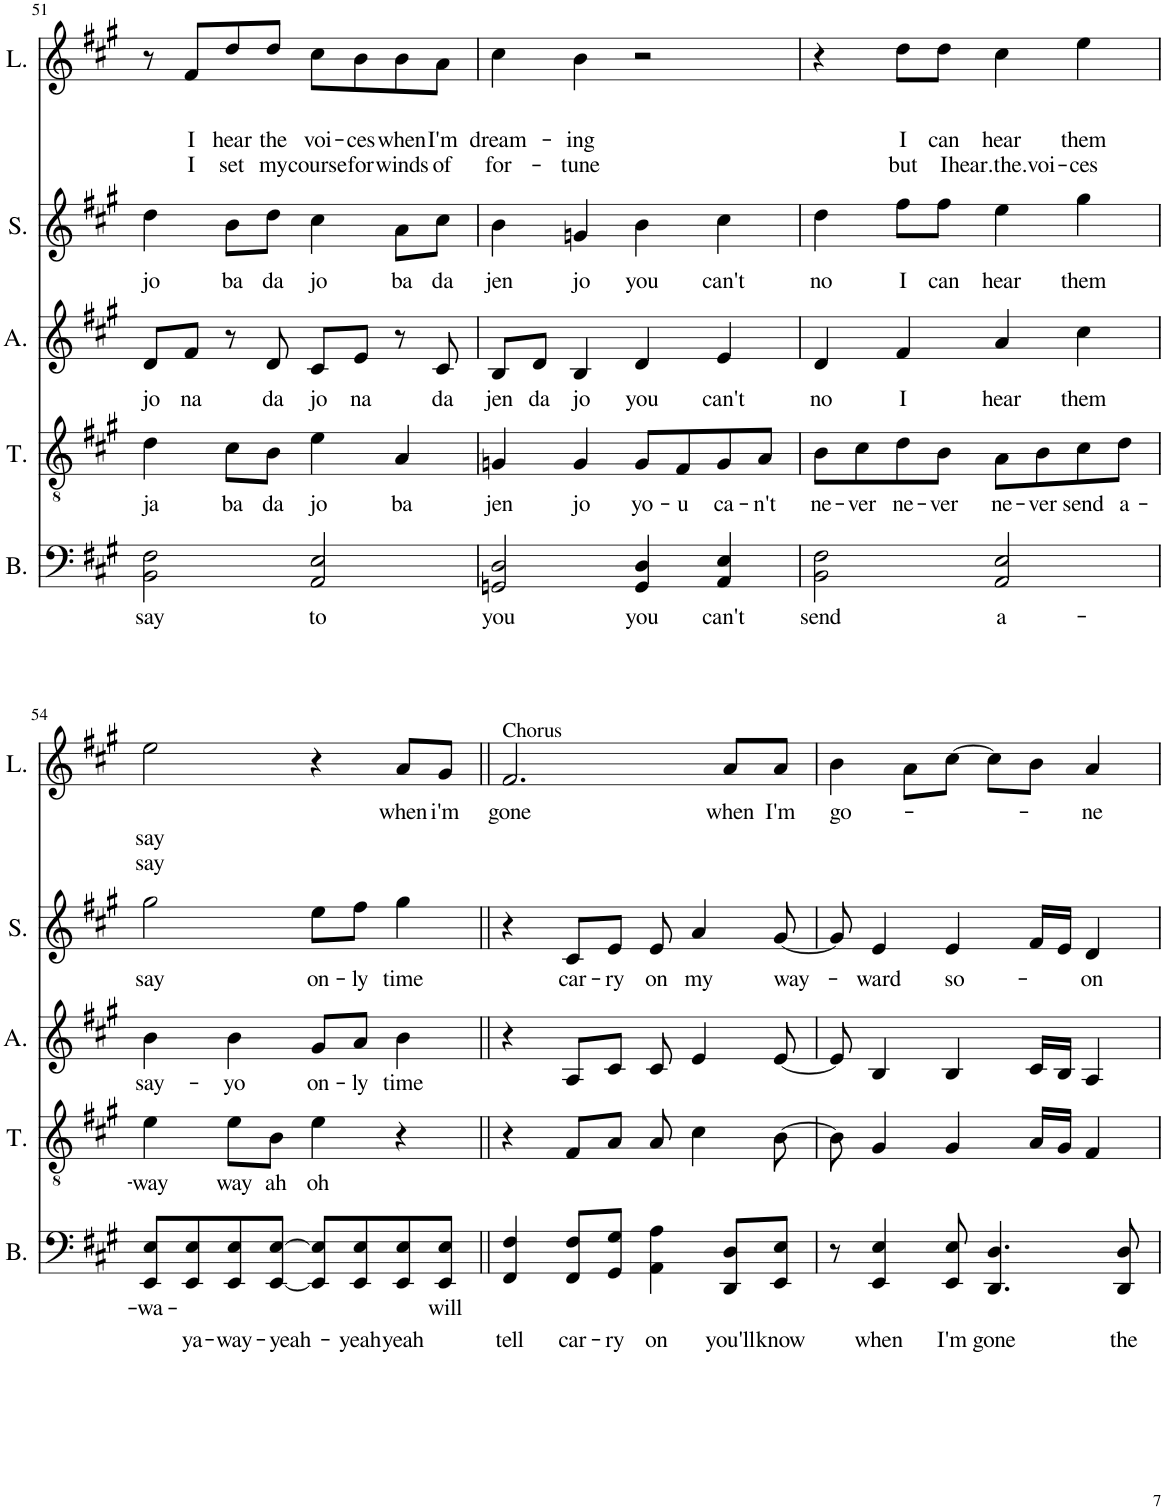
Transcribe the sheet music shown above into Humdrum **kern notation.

**kern	**text	**kern	**text	**kern	**text	**kern	**text	**kern	**text	**text	**text
*part5	*part5	*part4	*part4	*part3	*part3	*part2	*part2	*part1	*part1	*part1	*part1
*staff5	*staff5	*staff4	*staff4	*staff3	*staff3	*staff2	*staff2	*staff1	*staff1	*staff1	*staff1
*I"Ba$$	*	*I"Tenor	*	*I"Alto	*	*I"Soprano	*	*I"Lead	*	*	*
*I'B.	*	*I'T.	*	*I'A.	*	*I'S.	*	*I'L.	*	*	*
!!LO:PB:g=z
*clefF4	*	*clefGv2	*	*clefG2	*	*clefG2	*	*clefG2	*	*	*
*k[f#c#g#]	*	*k[f#c#g#]	*	*k[f#c#g#]	*	*k[f#c#g#]	*	*k[f#c#g#]	*	*	*
*M4/4	*	*M4/4	*	*M4/4	*	*M4/4	*	*M4/4	*	*	*
=51	=51	=51	=51	=51	=51	=51	=51	=51	=51	=51	=51
!	!LO:LY:b	!	!LO:LY:b	!	!LO:LY:b	!	!LO:LY:b	!	!	!	!
2BB\ 2F#\	say	4d\	ja	8d/L	jo	4dd\	jo	8r	.	.	.
!	!	!	!	!	!LO:LY:b	!	!	!	!	!LO:LY:b	!LO:LY:b
.	.	.	.	8f#/J	na	.	.	8f#/L	.	I	I
!	!	!	!LO:LY:b	!	!	!	!LO:LY:b	!	!	!LO:LY:b	!LO:LY:b
.	.	8c#\L	ba	8r	.	8b\L	ba	8dd/	.	hear	set
!	!	!	!LO:LY:b	!	!LO:LY:b	!	!LO:LY:b	!	!	!LO:LY:b	!LO:LY:b
.	.	8B\J	da	8d/	da	8dd\J	da	8dd/J	.	the	my
!	!LO:LY:b	!	!LO:LY:b	!	!LO:LY:b	!	!LO:LY:b	!	!	!LO:LY:b	!LO:LY:b
2AA/ 2E/	to	4e\	jo	8c#/L	jo	4cc#\	jo	8cc#\L	.	voi-	course
!	!	!	!	!	!LO:LY:b	!	!	!	!	!LO:LY:b	!LO:LY:b
.	.	.	.	8e/J	na	.	.	8b\	.	-ces	for
!	!	!	!LO:LY:b	!	!	!	!LO:LY:b	!	!	!LO:LY:b	!LO:LY:b
.	.	4A/	ba	8r	.	8a\L	ba	8b\	.	when	winds
!	!	!	!	!	!LO:LY:b	!	!LO:LY:b	!	!	!LO:LY:b	!LO:LY:b
.	.	.	.	8c#/	da	8cc#\J	da	8a\J	.	I'm	of
=52	=52	=52	=52	=52	=52	=52	=52	=52	=52	=52	=52
!	!LO:LY:b	!	!LO:LY:b	!	!LO:LY:b	!	!LO:LY:b	!	!	!LO:LY:b	!LO:LY:b
2GGn/ 2D/	you	4Gn/	jen	8B/L	jen	4b\	jen	4cc#\	.	dream-	for-
!	!	!	!	!	!LO:LY:b	!	!	!	!	!	!
.	.	.	.	8d/J	da	.	.	.	.	.	.
!	!	!	!LO:LY:b	!	!LO:LY:b	!	!LO:LY:b	!	!	!LO:LY:b	!LO:LY:b
.	.	4G/	jo	4B/	jo	4gn/	jo	4b\	.	-ing	-tune
!	!LO:LY:b	!	!LO:LY:b	!	!LO:LY:b	!	!LO:LY:b	!	!	!	!
4GG/ 4D/	you	8G/L	yo-	4d/	you	4b\	you	2r	.	.	.
!	!	!	!LO:LY:b	!	!	!	!	!	!	!	!
.	.	8F#/	-u	.	.	.	.	.	.	.	.
!	!LO:LY:b	!	!LO:LY:b	!	!LO:LY:b	!	!LO:LY:b	!	!	!	!
4AA/ 4E/	can't	8G/	ca-	4e/	can't	4cc#\	can't	.	.	.	.
!	!	!	!LO:LY:b	!	!	!	!	!	!	!	!
.	.	8A/J	-n't	.	.	.	.	.	.	.	.
=53	=53	=53	=53	=53	=53	=53	=53	=53	=53	=53	=53
!	!LO:LY:b	!	!LO:LY:b	!	!LO:LY:b	!	!LO:LY:b	!	!	!	!
2BB\ 2F#\	send	8B\L	ne-	4d/	no	4dd\	no	4r	.	.	.
!	!	!	!LO:LY:b	!	!	!	!	!	!	!	!
.	.	8c#\	-ver	.	.	.	.	.	.	.	.
!	!	!	!LO:LY:b	!	!LO:LY:b	!	!LO:LY:b	!	!	!LO:LY:b	!LO:LY:b
.	.	8d\	ne-	4f#/	I	8ff#\L	I	8dd\L	.	I	but
!	!	!	!LO:LY:b	!	!	!	!LO:LY:b	!	!	!LO:LY:b	!LO:LY:b
.	.	8B\J	-ver	.	.	8ff#\J	can	8dd\J	.	can	I
!	!LO:LY:b	!	!LO:LY:b	!	!LO:LY:b	!	!LO:LY:b	!	!	!LO:LY:b	!LO:LY:b
2AA/ 2E/	a-	8A\L	ne-	4a/	hear	4ee\	hear	4cc#\	.	hear	hear.the.voi-
!	!	!	!LO:LY:b	!	!	!	!	!	!	!	!
.	.	8B\	-ver	.	.	.	.	.	.	.	.
!	!	!	!LO:LY:b	!	!LO:LY:b	!	!LO:LY:b	!	!	!LO:LY:b	!LO:LY:b
.	.	8c#\	send	4cc#\	them	4gg#\	them	4ee\	.	them	-ces
!	!	!	!LO:LY:b	!	!	!	!	!	!	!	!
.	.	8d\J	a-	.	.	.	.	.	.	.	.
!!LO:LB:g=z
=54	=54	=54	=54	=54	=54	=54	=54	=54	=54	=54	=54
!	!LO:LY:b	!	!LO:LY:b	!	!LO:LY:b	!	!LO:LY:b	!	!	!LO:LY:b	!LO:LY:b
8EE/ 8E/L	-wa-	4e\	-way	4b\	say-	2gg#\	say	2ee\	.	say	say
!	!LO:LY:b	!	!	!	!	!	!	!	!	!	!
8EE/ 8E/	-ya-	.	.	.	.	.	.	.	.	.	.
!	!LO:LY:b	!	!LO:LY:b	!	!LO:LY:b	!	!	!	!	!	!
8EE/ 8E/	-way-	8e\L	way	4b\	-yo	.	.	.	.	.	.
!	!LO:LY:b	!	!LO:LY:b	!	!	!	!	!	!	!	!
[8EE/ [8E/J	yeah-	8B\J	ah	.	.	.	.	.	.	.	.
!	!	!	!LO:LY:b	!	!LO:LY:b	!	!LO:LY:b	!	!	!	!
8EE/] 8E/]L	.	4e\	oh	8g#/L	on-	8ee\L	on-	4r	.	.	.
!	!LO:LY:b	!	!	!	!LO:LY:b	!	!LO:LY:b	!	!	!	!
8EE/ 8E/	-yeah	.	.	8a/J	-ly	8ff#\J	-ly	.	.	.	.
!	!LO:LY:b	!	!	!	!LO:LY:b	!	!LO:LY:b	!	!LO:LY:b	!	!
8EE/ 8E/	yeah	4r	.	4b\	time	4gg#\	time	8a/L	when	.	.
!	!LO:LY:b	!	!	!	!	!	!	!	!LO:LY:b	!	!
8EE/ 8E/J	will	.	.	.	.	.	.	8g#/J	i'm	.	.
=55||	=55||	=55||	=55||	=55||	=55||	=55||	=55||	=55||	=55||	=55||	=55||
!	!	!	!	!	!	!	!	!LO:TX:a:t=Chorus	!	!	!
!	!	!	!	!	!	!	!	!	!LO:LY:b	!	!
4FF#/ 4F#/	.	4r	.	4r	.	4r	.	2.f#/	gone	.	.
!	!LO:LY:b	!	!	!	!	!	!LO:LY:b	!	!	!	!
8FF#/ 8F#/L	car-	8F#/L	.	8A/L	.	8c#/L	car-	.	.	.	.
!	!LO:LY:b	!	!	!	!	!	!LO:LY:b	!	!	!	!
8GG#/ 8G#/J	-ry	8A/J	.	8c#/J	.	8e/J	-ry	.	.	.	.
!	!LO:LY:b	!	!	!	!	!	!LO:LY:b	!	!	!	!
4AA\ 4A\	on	8A/	.	8c#/	.	8e/	on	.	.	.	.
!	!	!	!	!	!	!	!LO:LY:b	!	!	!	!
.	.	4c#\	.	4e/	.	4a/	my	.	.	.	.
!	!LO:LY:b	!	!	!	!	!	!	!	!LO:LY:b	!	!
8DD/ 8D/L	you'll	.	.	.	.	.	.	8a/L	when	.	.
!	!LO:LY:b	!	!	!	!	!	!LO:LY:b	!	!LO:LY:b	!	!
8EE/ 8E/J	know	[8B\	.	[8e/	.	[8g#/	way-	8a/J	I'm	.	.
=56	=56	=56	=56	=56	=56	=56	=56	=56	=56	=56	=56
!	!	!	!	!	!	!	!	!	!LO:LY:b	!	!
8r	.	8B\]	.	8e/]	.	8g#/]	.	4b\	go-	.	.
!	!LO:LY:b	!	!	!	!	!	!LO:LY:b	!	!	!	!
4EE/ 4E/	when	4G#/	.	4B/	.	4e/	-ward	.	.	.	.
.	.	.	.	.	.	.	.	8a\L	.	.	.
!	!LO:LY:b	!	!	!	!	!	!LO:LY:b	!	!	!	!
8EE/ 8E/	I'm	4G#/	.	4B/	.	4e/	so-	[8cc#\J	.	.	.
!	!LO:LY:b	!	!	!	!	!	!	!	!	!	!
4.DD/ 4.D/	gone	.	.	.	.	.	.	8cc#\L]	.	.	.
.	.	16A/LL	.	16c#/LL	.	16f#/LL	.	8b\J	.	.	.
.	.	16G#/JJ	.	16B/JJ	.	16e/JJ	.	.	.	.	.
!	!	!	!	!	!	!	!LO:LY:b	!	!LO:LY:b	!	!
.	.	4F#/	.	4A/	.	4d/	-on	4a/	-ne	.	.
!	!LO:LY:b	!	!	!	!	!	!	!	!	!	!
8DD/ 8D/	the	.	.	.	.	.	.	.	.	.	.
=	=	=	=	=	=	=	=	=	=	=	=
*-	*-	*-	*-	*-	*-	*-	*-	*-	*-	*-	*-
